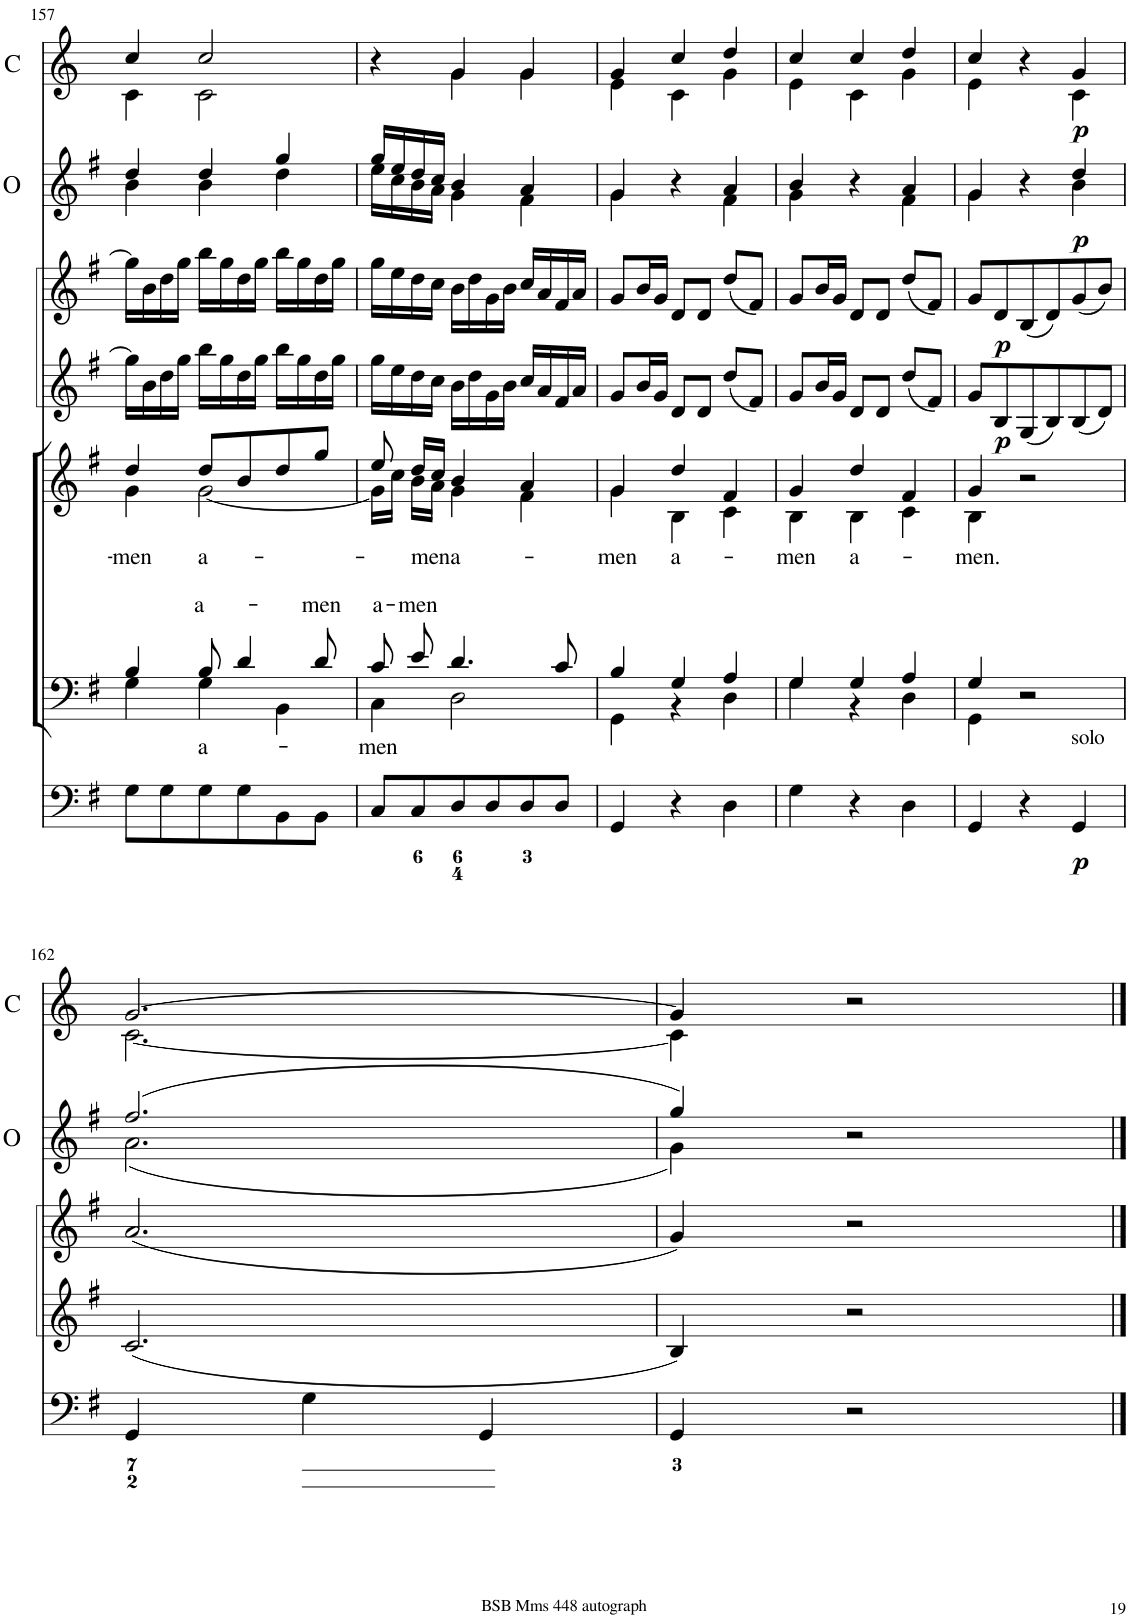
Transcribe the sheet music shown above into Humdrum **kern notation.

**kern	**dynam	**kern	**text	**kern	**text	**kern	**dynam	**kern	**dynam	**kern	**dynam	**kern	**dynam
*part7	*part7	*part6	*part6	*part5	*part5	*part4	*part4	*part3	*part3	*part2	*part2	*part1	*part1
*staff7	*staff7	*staff6	*staff6	*staff5	*staff5	*staff4	*staff4	*staff3	*staff3	*staff2	*staff2	*staff1	*staff1
*I"Organ	*	*I"Voice	*	*I"Voice	*	*I"Violin	*	*I"Violin	*	*I"Oboi	*	*I"Corni in G	*
*	*	*	*	*	*	*I'Vln	*	*I'Vln	*	*I'O	*	*I'C	*
!!LO:PB:g=z
*clefF4	*	*clefF4	*	*clefG2	*	*clefG2	*	*clefG2	*	*clefG2	*	*clefG2	*
*	*	*	*	*	*	*	*	*	*	*	*	*Trd3c5	*
*k[f#]	*	*k[f#]	*	*k[f#]	*	*k[f#]	*	*k[f#]	*	*k[f#]	*	*k[]	*
*M3/4	*	*M3/4	*	*M3/4	*	*M3/4	*	*M3/4	*	*M3/4	*	*M3/4	*
=157	=157	=157	=157	=157	=157	=157	=157	=157	=157	=157	=157	=157	=157
*	*	*^	*	*	*	*	*	*	*	*	*	*	*
!	!	!	!	!	!	!LO:LY:b	!	!	!	!	!	!	!	!
*	*	*	*	*	*^	*	*	*	*	*	*^	*	*^	*
8G\L	.	4B/	4G\	.	4dd/	4g\	-men	16gg\LL]	.	16gg\LL]	.	4dd/	4b\	.	4cc/	4c\	.
.	.	.	.	.	.	.	.	16b\	.	16b\	.	.	.	.	.	.	.
8G\	.	.	.	.	.	.	.	16dd\	.	16dd\	.	.	.	.	.	.	.
.	.	.	.	.	.	.	.	16gg\JJ	.	16gg\JJ	.	.	.	.	.	.	.
!	!	!	!	!LO:LY:a	!	!	!	!	!	!	!	!	!	!	!	!	!
!	!	!	!	!LO:LY:b	!	!	!LO:LY:b	!	!	!	!	!	!	!	!	!	!
8G\	.	8B/	4G\	a-	8dd/L	[2g\	a-	16bb\LL	.	16bb\LL	.	4dd/	4b\	.	2cc/	2c\	.
.	.	.	.	.	.	.	.	16gg\	.	16gg\	.	.	.	.	.	.	.
8G\	.	4d/	.	.	8b/	.	.	16dd\	.	16dd\	.	.	.	.	.	.	.
.	.	.	.	.	.	.	.	16gg\JJ	.	16gg\JJ	.	.	.	.	.	.	.
8BB\	.	.	4BB\	.	8dd/	.	.	16bb\LL	.	16bb\LL	.	4gg/	4dd\	.	.	.	.
.	.	.	.	.	.	.	.	16gg\	.	16gg\	.	.	.	.	.	.	.
!	!	!	!	!LO:LY:a	!	!	!	!	!	!	!	!	!	!	!	!	!
8BB\J	.	8d/	.	-men	8gg/J	.	.	16dd\	.	16dd\	.	.	.	.	.	.	.
.	.	.	.	.	.	.	.	16gg\JJ	.	16gg\JJ	.	.	.	.	.	.	.
=158	=158	=158	=158	=158	=158	=158	=158	=158	=158	=158	=158	=158	=158	=158	=158	=158	=158
!	!	!	!	!LO:LY:a	!	!	!	!	!	!	!	!	!	!	!	!	!
!	!	!	!	!LO:LY:b	!	!	!	!	!	!	!	!	!	!	!	!	!
8C/L	.	8c/L	4C\	-men	8ee/	16g\LL]	.	16gg\LL	.	16gg\LL	.	16gg/LL	16ee\LL	.	4r	4ryy	.
.	.	.	.	.	.	16cc\JJ	.	16ee\	.	16ee\	.	16ee/	16cc\	.	.	.	.
!	!	!	!	!LO:LY:a	!	!	!LO:LY:b	!	!	!	!	!	!	!	!	!	!
8C/	.	8e/J	.	-men	16dd/LL	16b\LL	-men	16dd\	.	16dd\	.	16dd/	16b\	.	.	.	.
.	.	.	.	.	16cc/JJ	16a\JJ	.	16cc\JJ	.	16cc\JJ	.	16cc/JJ	16a\JJ	.	.	.	.
!	!	!	!	!	!	!	!LO:LY:b	!	!	!	!	!	!	!	!	!	!
8D/	.	4.d/	2D\	.	4b/	4g\	a-	16b\LL	.	16b\LL	.	4b/	4g\	.	4g/	4g\	.
.	.	.	.	.	.	.	.	16dd\	.	16dd\	.	.	.	.	.	.	.
8D/	.	.	.	.	.	.	.	16g\	.	16g\	.	.	.	.	.	.	.
.	.	.	.	.	.	.	.	16b\JJ	.	16b\JJ	.	.	.	.	.	.	.
8D/	.	.	.	.	4a/	4f#\	.	16cc/LL	.	16cc/LL	.	4a/	4f#\	.	4g/	4g\	.
.	.	.	.	.	.	.	.	16a/	.	16a/	.	.	.	.	.	.	.
8D/J	.	8c/	.	.	.	.	.	16f#/	.	16f#/	.	.	.	.	.	.	.
.	.	.	.	.	.	.	.	16a/JJ	.	16a/JJ	.	.	.	.	.	.	.
=159	=159	=159	=159	=159	=159	=159	=159	=159	=159	=159	=159	=159	=159	=159	=159	=159	=159
!	!	!	!	!	!	!	!LO:LY:b	!	!	!	!	!	!	!	!	!	!
4GG/	.	4B/	4GG\	.	4g/	4g\	-men	8g/L	.	8g/L	.	4g/	4g\	.	4g/	4e\	.
.	.	.	.	.	.	.	.	16b/L	.	16b/L	.	.	.	.	.	.	.
.	.	.	.	.	.	.	.	16g/JJ	.	16g/JJ	.	.	.	.	.	.	.
!	!	!	!	!	!	!	!LO:LY:b	!	!	!	!	!	!	!	!	!	!
4r	.	4G/	4r	.	4dd/	4B\	a-	8d/L	.	8d/L	.	4r	4ryy	.	4cc/	4c\	.
.	.	.	.	.	.	.	.	8d/J	.	8d/J	.	.	.	.	.	.	.
4D\	.	4A/	4D\	.	4f#/	4c\	.	(8dd/L	.	(8dd/L	.	4a/	4f#\	.	4dd/	4g\	.
.	.	.	.	.	.	.	.	8f#/J)	.	8f#/J)	.	.	.	.	.	.	.
=160	=160	=160	=160	=160	=160	=160	=160	=160	=160	=160	=160	=160	=160	=160	=160	=160	=160
!	!	!	!	!	!	!	!LO:LY:b	!	!	!	!	!	!	!	!	!	!
4G\	.	4G/	4G\	.	4g/	4B\	-men	8g/L	.	8g/L	.	4b/	4g\	.	4cc/	4e\	.
.	.	.	.	.	.	.	.	16b/L	.	16b/L	.	.	.	.	.	.	.
.	.	.	.	.	.	.	.	16g/JJ	.	16g/JJ	.	.	.	.	.	.	.
!	!	!	!	!	!	!	!LO:LY:b	!	!	!	!	!	!	!	!	!	!
4r	.	4G/	4r	.	4dd/	4B\	a-	8d/L	.	8d/L	.	4r	4ryy	.	4cc/	4c\	.
.	.	.	.	.	.	.	.	8d/J	.	8d/J	.	.	.	.	.	.	.
4D\	.	4A/	4D\	.	4f#/	4c\	.	(8dd/L	.	(8dd/L	.	4a/	4f#\	.	4dd/	4g\	.
.	.	.	.	.	.	.	.	8f#/J)	.	8f#/J)	.	.	.	.	.	.	.
=161	=161	=161	=161	=161	=161	=161	=161	=161	=161	=161	=161	=161	=161	=161	=161	=161	=161
!	!	!	!	!	!	!	!LO:LY:b	!	!	!	!	!	!	!	!	!	!
4GG/	.	4G/	4GG\	.	4g/	4B\	-men.	8g/L	.	8g/L	.	4g/	4g\	.	4cc/	4e\	.
!	!	!	!	!	!	!	!	!	!LO:DY:b	!	!LO:DY:b	!	!	!	!	!	!
.	.	.	.	.	.	.	.	8B/	p	8d/	p	.	.	.	.	.	.
4r	.	2r	2ryy	.	2r	2ryy	.	(8G/	.	(8B/	.	4r	4ryy	.	4r	4ryy	.
.	.	.	.	.	.	.	.	8B/)	.	8d/)	.	.	.	.	.	.	.
!LO:TX:a:t=solo	!	!	!	!	!	!	!	!	!	!	!	!	!	!	!	!	!
!	!LO:DY:b	!	!	!	!	!	!	!	!	!	!	!	!	!LO:DY:b	!	!	!LO:DY:b
4GG/	p	.	.	.	.	.	.	(8B/	.	(8g/	.	4dd/	4b\	p	4g/	4c\	p
.	.	.	.	.	.	.	.	8d/J)	.	8b/J)	.	.	.	.	.	.	.
*	*	*v	*v	*	*	*	*	*	*	*	*	*	*	*	*	*	*
*	*	*	*	*v	*v	*	*	*	*	*	*	*	*	*	*	*
!!LO:LB:g=z	!!
=162	=162	=162	=162	=162	=162	=162	=162	=162	=162	=162	=162	=162	=162	=162	=162
4GG/	.	2.r	.	2.r	.	(2.c/	.	(2.a/	.	(2.ff#/	(2.a\	.	[2.g/	[2.c\	.
4G\	.	.	.	.	.	.	.	.	.	.	.	.	.	.	.
4GG/	.	.	.	.	.	.	.	.	.	.	.	.	.	.	.
=163	=163	=163	=163	=163	=163	=163	=163	=163	=163	=163	=163	=163	=163	=163	=163
4GG/	.	2.r	.	2.r	.	4B/)	.	4g/)	.	4gg/)	4g\)	.	4g/]	4c\]	.
2r	.	.	.	.	.	2r	.	2r	.	2r	2ryy	.	2r	2ryy	.
*	*	*	*	*	*	*	*	*	*	*v	*v	*	*	*	*
*	*	*	*	*	*	*	*	*	*	*	*	*v	*v	*
==	==	==	==	==	==	==	==	==	==	==	==	==	==
*-	*-	*-	*-	*-	*-	*-	*-	*-	*-	*-	*-	*-	*-
